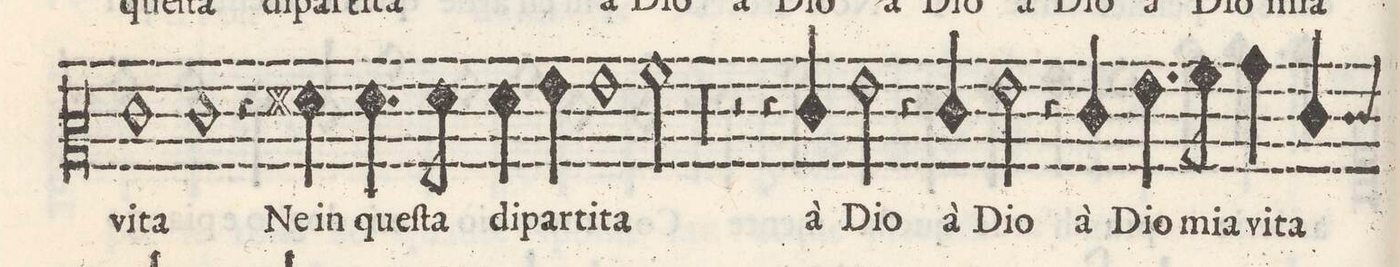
**kern	**text
*I"QUINTO	*
*clefC2	*
*k[]	*
*met(c)	*
*M2/1	*
1e	vi-
=15-	=15-
1e	-ta
4r	.
4f#X\	Ne in
4.f#\	queſ-
8f#\	-ta
=16-	=16-
4f#X\	di-
4g\	-par-
1g	-ti-
2a\	-ta
=17-	=17-
00r	.
=18-	=18-
=19-	=19-
2r	.
4r	.
4e/	à
2g\	Dio
4r	.
4e/	à
=20-	=20-
2g\	Dio
4r	.
4e/	à
4.g\	Dio
8a\	mia
4b\	vi-
4e/	-ta
=21-	=21-
4r	.
*-	*-
